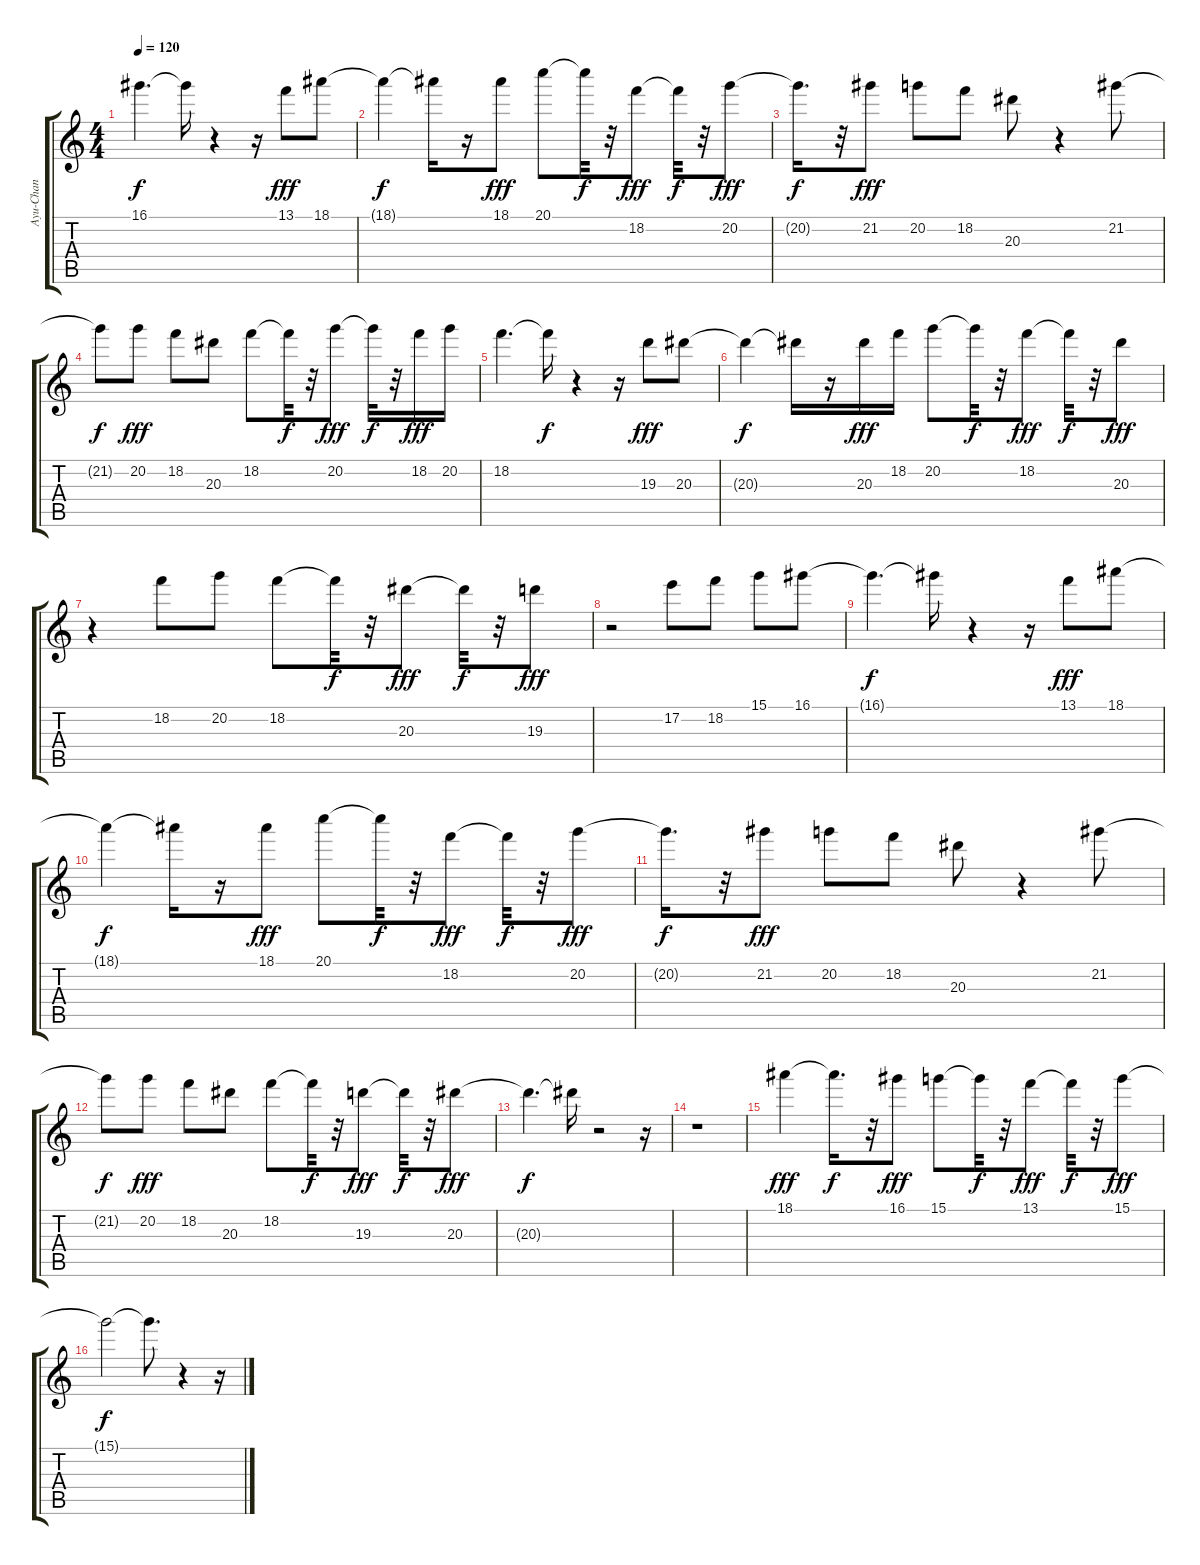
\track ("Ayu-Chan" "Ayu-Chan") {instrument acousticguitarsteel}
\staff {score tabs}
\tuning (E4 B3 G3 D3 A2 E2) {hide}
\ts (4 4)
\tempo 120
\clef g2
\ks c
16.1{t}.4{d dy f} 16.1{t}.16 r.4 r.16 13.1.8{dy fff} 18.1.8 |
18.1{t}.4{dy f} 18.1{t}.16 r.16 18.1.8{dy fff} 20.1.8 20.1{t}.32{dy f} r.32 18.2.8{dy fff} 18.2{t}.32{dy f} r.32 20.2.8{dy fff} |
20.2{t}.16{d dy f} r.32 21.2.8{dy fff} 20.2.8 18.2.8 20.3.8 r.4 21.2.8 |
21.2{t}.8{dy f} 20.2.8{dy fff} 18.2.8 20.3.8 18.2.8 18.2{t}.32{dy f} r.32 20.2.8{dy fff} 20.2{t}.32{dy f} r.32 18.2.16{dy fff} 20.2.16 |
18.2.4{d} 18.2{t}.16{dy f} r.4 r.16 19.3.8{dy fff} 20.3.8 |
20.3{t}.4{dy f} 20.3{t}.16 r.16 20.3.16{dy fff} 18.2.16 20.2.8 20.2{t}.32{dy f} r.32 18.2.8{dy fff} 18.2{t}.32{dy f} r.32 20.3.8{dy fff} |
r.4 18.2.8 20.2.8 18.2.8 18.2{t}.32{dy f} r.32 20.3.8{dy fff} 20.3{t}.32{dy f} r.32 19.3.8{dy fff} |
r.2 17.2.8 18.2.8 15.1.8 16.1.8 |
16.1{t}.4{d dy f} 16.1{t}.16 r.4 r.16 13.1.8{dy fff} 18.1.8 |
18.1{t}.4{dy f} 18.1{t}.16 r.16 18.1.8{dy fff} 20.1.8 20.1{t}.32{dy f} r.32 18.2.8{dy fff} 18.2{t}.32{dy f} r.32 20.2.8{dy fff} |
20.2{t}.16{d dy f} r.32 21.2.8{dy fff} 20.2.8 18.2.8 20.3.8 r.4 21.2.8 |
21.2{t}.8{dy f} 20.2.8{dy fff} 18.2.8 20.3.8 18.2.8 18.2{t}.32{dy f} r.32 19.3.8{dy fff} 19.3{t}.32{dy f} r.32 20.3.8{dy fff} |
20.3{t}.4{d dy f} 20.3{t}.16 r.2 r.16 |
r.1 |
18.1.4{dy fff} 18.1{t}.16{d dy f} r.32 16.1.8{dy fff} 15.1.8 15.1{t}.32{dy f} r.32 13.1.8{dy fff} 13.1{t}.32{dy f} r.32 15.1.8{dy fff} |
15.1{t}.2{dy f} 15.1{t}.8{d} r.4 r.16
